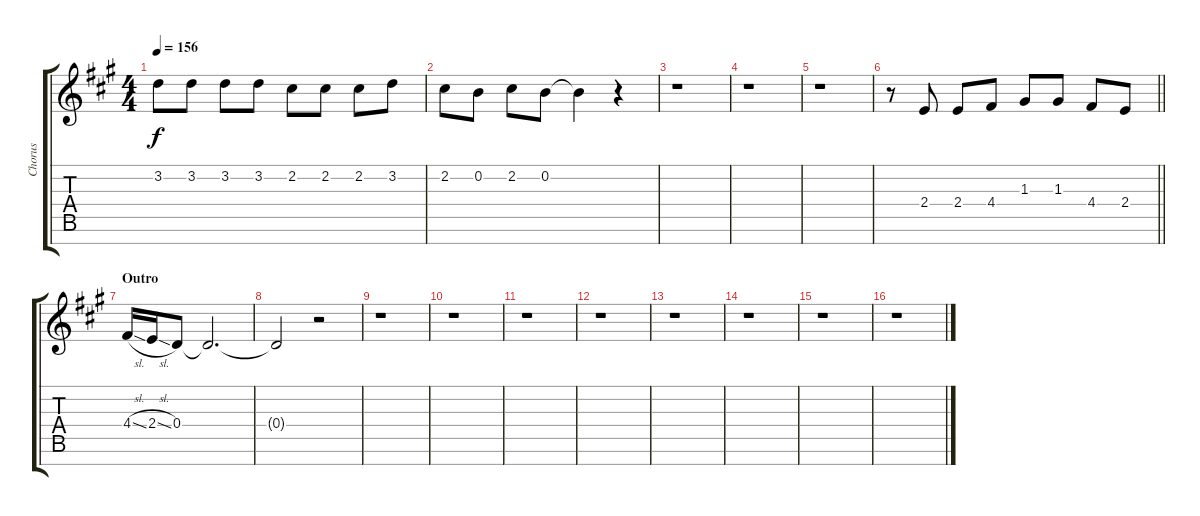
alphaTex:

\track ("Chorus" "Chorus") {instrument voiceoohs}
\staff {score tabs}
\tuning (E5 B4 G4 D4 A3 E3 B2) {hide}
\ts (4 4)
\tempo 156
\clef g2
\ks a
3.2.8{dy f} 3.2.8 3.2.8 3.2.8 2.2.8 2.2.8 2.2.8 3.2.8 |
2.2.8 0.2.8 2.2.8 0.2.8 0.2{t}.4 r.4 |
r.1 |
r.1 |
r.1 |
\barLineRight lightlight
r.8 2.4.8 2.4.8 4.4.8 1.3.8 1.3.8 4.4.8 2.4.8 |
\section ("" "Outro")
4.4{sl}.16 2.4{sl}.16 0.4.8 0.4{t}.2{d} |
0.4{t}.2 r.2 |
r.1 |
r.1 |
r.1 |
r.1 |
r.1 |
r.1 |
r.1 |
r.1
